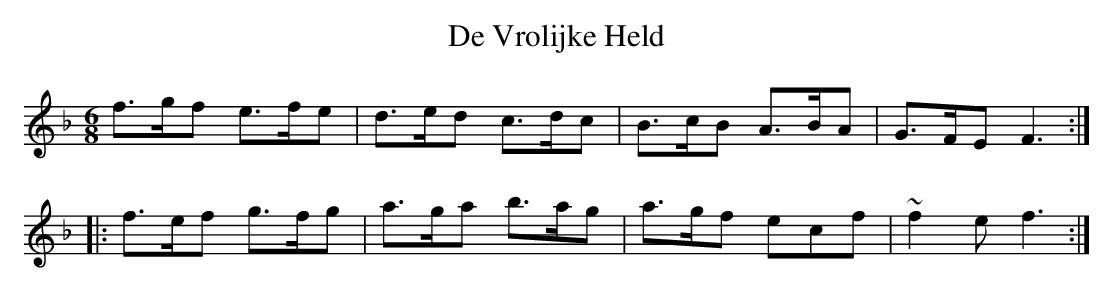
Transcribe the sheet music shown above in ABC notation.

X:1
T:De Vrolijke Held
M:6/8
K:Fmaj
f>gf e>fe|d>ed c>dc|B>cB A>BA|G>FEF3:|
|:f>ef g>fg|a>ga b>ag|a>gf ecf|~f2ef3:|
